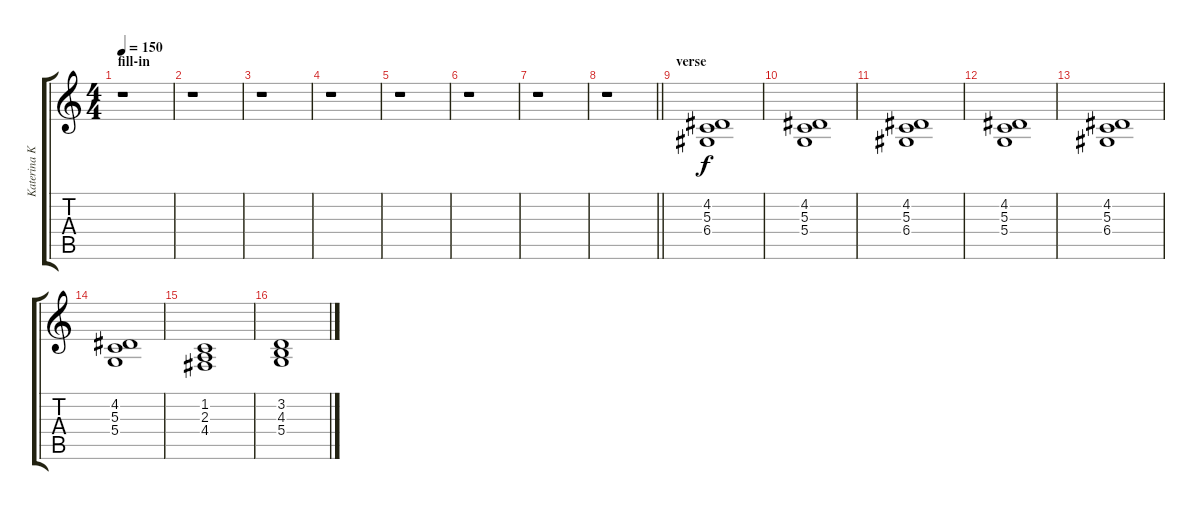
\track ("Katerina Kotelnikova " "Katerina K") {instrument drawbarorgan}
\staff {score tabs}
\tuning (E4 B3 G3 D3 A2 E2) {hide}
\ts (4 4)
\section ("" "fill-in")
\tempo 150
\clef g2
\ks c
r.1{dy f} |
r.1 |
r.1 |
r.1 |
r.1 |
r.1 |
r.1 |
\barLineRight lightlight
r.1 |
\section ("" "verse")
(4.2 5.3 6.4).1 |
(4.2 5.3 5.4).1 |
(4.2 5.3 6.4).1 |
(4.2 5.3 5.4).1 |
(4.2 5.3 6.4).1 |
(4.2 5.3 5.4).1 |
(1.2 2.3 4.4).1 |
(3.2 4.3 5.4).1
